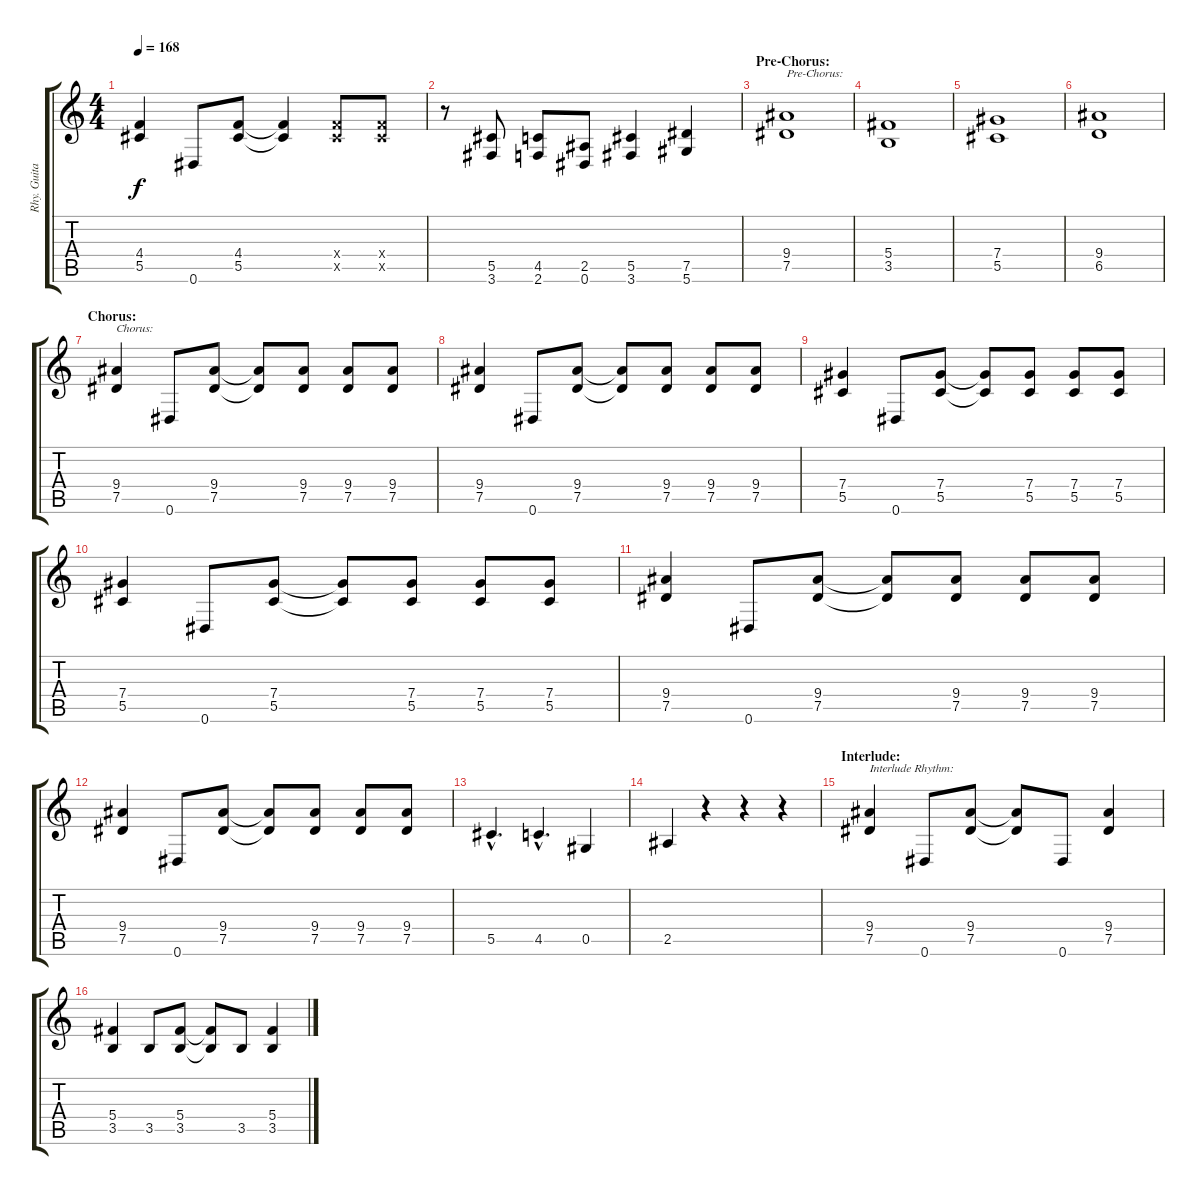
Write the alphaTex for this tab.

\track ("Rhy. Guitar 1" "Rhy. Guita") {instrument distortionguitar}
\staff {score tabs}
\tuning (Eb4 Bb3 Gb3 Db3 Ab2 Eb2) {hide}
\ts (4 4)
\tempo 168
\clef g2
\ks c
(4.4 5.5).4{dy f} 0.6.8 (4.4 5.5).8 (4.4{t} 5.5{t}).4 (4.4{x} 5.5{x}).8 (4.4{x} 5.5{x}).8 |
r.8 (5.5 3.6).8 (4.5 2.6).8 (2.5 0.6).8 (5.5 3.6).4 (7.5 5.6).4 |
\section ("" "Pre-Chorus:")
(9.4 7.5).1{txt "Pre-Chorus:"} |
(5.4 3.5).1 |
(7.4 5.5).1 |
(9.4 6.5).1 |
\section ("" "Chorus:")
(9.4 7.5).4{txt "Chorus:"} 0.6.8 (9.4 7.5).8 (9.4{t} 7.5{t}).8 (9.4 7.5).8 (9.4 7.5).8 (9.4 7.5).8 |
(9.4 7.5).4 0.6.8 (9.4 7.5).8 (9.4{t} 7.5{t}).8 (9.4 7.5).8 (9.4 7.5).8 (9.4 7.5).8 |
(7.4 5.5).4 0.6.8 (7.4 5.5).8 (7.4{t} 5.5{t}).8 (7.4 5.5).8 (7.4 5.5).8 (7.4 5.5).8 |
(7.4 5.5).4 0.6.8 (7.4 5.5).8 (7.4{t} 5.5{t}).8 (7.4 5.5).8 (7.4 5.5).8 (7.4 5.5).8 |
(9.4 7.5).4 0.6.8 (9.4 7.5).8 (9.4{t} 7.5{t}).8 (9.4 7.5).8 (9.4 7.5).8 (9.4 7.5).8 |
(9.4 7.5).4 0.6.8 (9.4 7.5).8 (9.4{t} 7.5{t}).8 (9.4 7.5).8 (9.4 7.5).8 (9.4 7.5).8 |
5.5{hac}.4{d} 4.5{hac}.4{d} 0.5.4 |
2.5.4 r.4 r.4 r.4 |
\section ("" "Interlude:")
(9.4 7.5).4{txt "Interlude Rhythm:"} 0.6.8 (9.4 7.5).8 (9.4{t} 7.5{t}).8 0.6.8 (9.4 7.5).4 |
(5.4 3.5).4 3.5.8 (5.4 3.5).8 (5.4{t} 3.5{t}).8 3.5.8 (5.4 3.5).4
